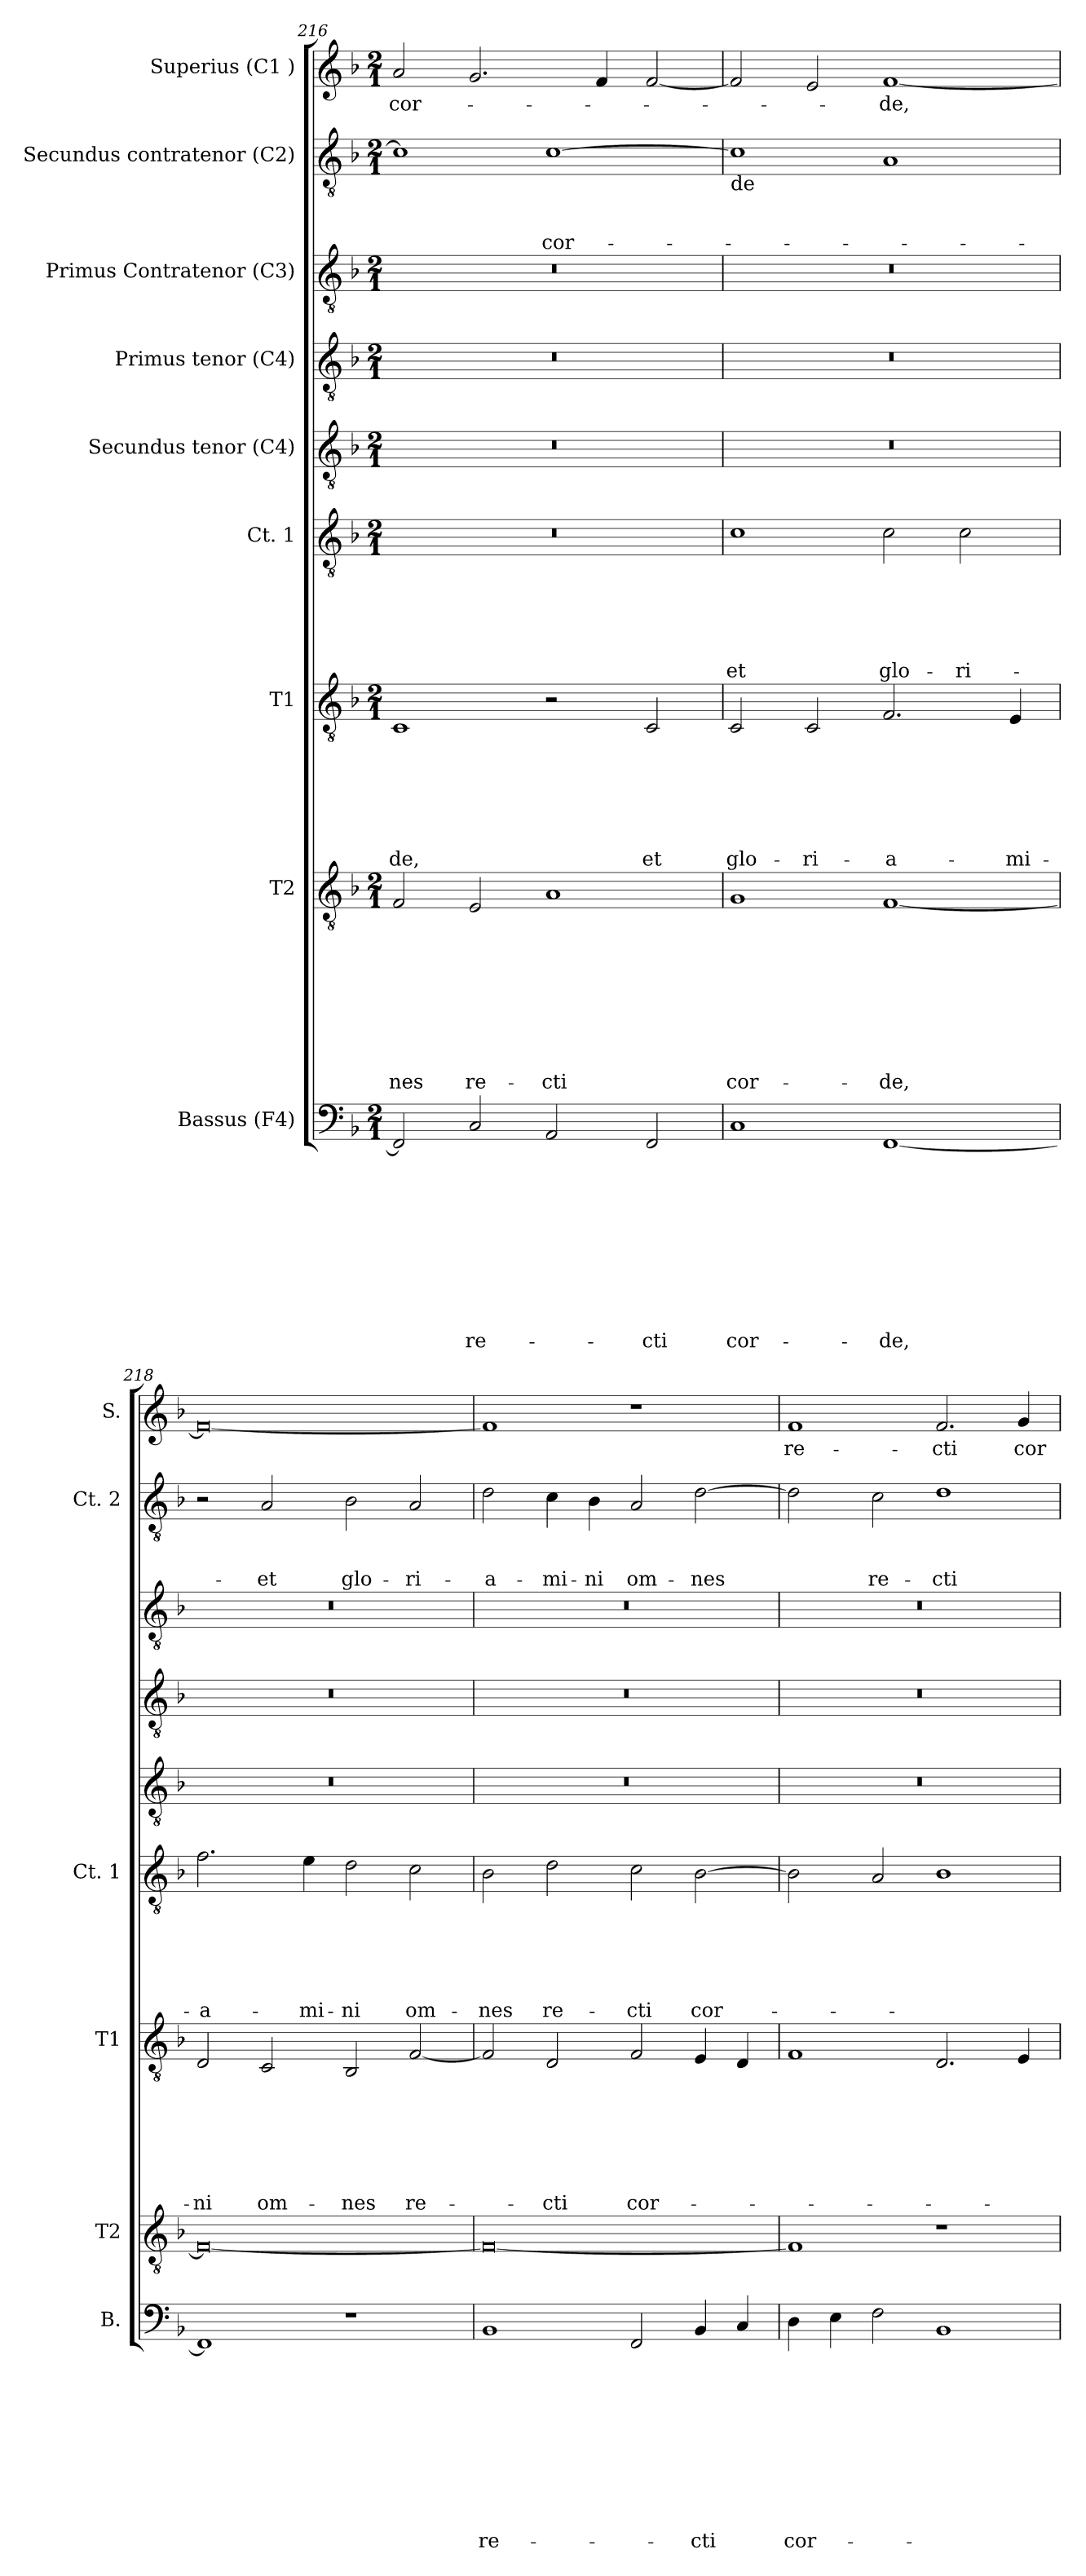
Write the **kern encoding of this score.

**kern	**text	**text	**text	**text	**text	**text	**text	**text	**text	**text	**kern	**text	**text	**text	**text	**text	**text	**text	**text	**text	**kern	**text	**text	**text	**text	**text	**text	**text	**kern	**text	**text	**text	**text	**text	**text	**kern	**kern	**kern	**kern	**text	**text	**text	**kern	**text
*part9	*part9	*part9	*part9	*part9	*part9	*part9	*part9	*part9	*part9	*part9	*part8	*part8	*part8	*part8	*part8	*part8	*part8	*part8	*part8	*part8	*part7	*part7	*part7	*part7	*part7	*part7	*part7	*part7	*part6	*part6	*part6	*part6	*part6	*part6	*part6	*part5	*part4	*part3	*part2	*part2	*part2	*part2	*part1	*part1
*staff9	*staff9	*staff9	*staff9	*staff9	*staff9	*staff9	*staff9	*staff9	*staff9	*staff9	*staff8	*staff8	*staff8	*staff8	*staff8	*staff8	*staff8	*staff8	*staff8	*staff8	*staff7	*staff7	*staff7	*staff7	*staff7	*staff7	*staff7	*staff7	*staff6	*staff6	*staff6	*staff6	*staff6	*staff6	*staff6	*staff5	*staff4	*staff3	*staff2	*staff2	*staff2	*staff2	*staff1	*staff1
*I"Bassus (F4)	*	*	*	*	*	*	*	*	*	*	*I"T2	*	*	*	*	*	*	*	*	*	*I"T1	*	*	*	*	*	*	*	*I"Ct. 1	*	*	*	*	*	*	*I"Secundus tenor (C4)	*I"Primus tenor (C4)	*I"Primus Contratenor (C3)	*I"Secundus contratenor (C2)	*	*	*	*I"Superius (C1 )	*
*I'B.	*	*	*	*	*	*	*	*	*	*	*I'T2	*	*	*	*	*	*	*	*	*	*I'T1	*	*	*	*	*	*	*	*I'Ct. 1	*	*	*	*	*	*	*	*	*	*I'Ct. 2	*	*	*	*I'S.	*
*clefF4	*	*	*	*	*	*	*	*	*	*	*clefGv2	*	*	*	*	*	*	*	*	*	*clefGv2	*	*	*	*	*	*	*	*clefGv2	*	*	*	*	*	*	*clefGv2	*clefGv2	*clefGv2	*clefGv2	*	*	*	*clefG2	*
*k[b-]	*	*	*	*	*	*	*	*	*	*	*k[b-]	*	*	*	*	*	*	*	*	*	*k[b-]	*	*	*	*	*	*	*	*k[b-]	*	*	*	*	*	*	*k[b-]	*k[b-]	*k[b-]	*k[b-]	*	*	*	*k[b-]	*
*F:	*	*	*	*	*	*	*	*	*	*	*F:	*	*	*	*	*	*	*	*	*	*F:	*	*	*	*	*	*	*	*F:	*	*	*	*	*	*	*F:	*F:	*F:	*F:	*	*	*	*F:	*
*M2/1	*	*	*	*	*	*	*	*	*	*	*M2/1	*	*	*	*	*	*	*	*	*	*M2/1	*	*	*	*	*	*	*	*M2/1	*	*	*	*	*	*	*M2/1	*M2/1	*M2/1	*M2/1	*	*	*	*M2/1	*
=216	=216	=216	=216	=216	=216	=216	=216	=216	=216	=216	=216	=216	=216	=216	=216	=216	=216	=216	=216	=216	=216	=216	=216	=216	=216	=216	=216	=216	=216	=216	=216	=216	=216	=216	=216	=216	=216	=216	=216	=216	=216	=216	=216	=216
!	!	!	!	!	!	!	!	!	!	!	!	!	!	!	!	!	!	!	!	!LO:LY:b	!	!	!	!	!	!	!	!LO:LY:b	!	!	!	!	!	!	!	!	!	!	!	!	!	!	!	!LO:LY:b:rj
2FF/]	.	.	.	.	.	.	.	.	.	.	2F/	.	.	.	.	.	.	.	.	-nes	1C	.	.	.	.	.	.	-de,	0r	.	.	.	.	.	.	0r	0r	0r	1c]	.	.	.	2a/	cor-
!	!	!	!	!	!	!	!	!	!	!LO:LY:b	!	!	!	!	!	!	!	!	!	!LO:LY:b	!	!	!	!	!	!	!	!	!	!	!	!	!	!	!	!	!	!	!	!	!	!	!	!
2C/	.	.	.	.	.	.	.	.	.	re-	2E/	.	.	.	.	.	.	.	.	re-	.	.	.	.	.	.	.	.	.	.	.	.	.	.	.	.	.	.	.	.	.	.	2.g/	.
!	!	!	!	!	!	!	!	!	!	!	!	!	!	!	!	!	!	!	!	!LO:LY:b	!	!	!	!	!	!	!	!	!	!	!	!	!	!	!	!	!	!	!	!	!	!LO:LY:b:rj	!	!
2AA/	.	.	.	.	.	.	.	.	.	.	1A	.	.	.	.	.	.	.	.	-cti	2r	.	.	.	.	.	.	.	.	.	.	.	.	.	.	.	.	.	[>1c	.	.	cor-	.	.
.	.	.	.	.	.	.	.	.	.	.	.	.	.	.	.	.	.	.	.	.	.	.	.	.	.	.	.	.	.	.	.	.	.	.	.	.	.	.	.	.	.	.	4f/	.
!	!	!	!	!	!	!	!	!	!	!LO:LY:b	!	!	!	!	!	!	!	!	!	!	!	!	!	!	!	!	!	!LO:LY:b	!	!	!	!	!	!	!	!	!	!	!	!	!	!	!	!
2FF/	.	.	.	.	.	.	.	.	.	-cti	.	.	.	.	.	.	.	.	.	.	2C/	.	.	.	.	.	.	et	.	.	.	.	.	.	.	.	.	.	.	.	.	.	[<2f/	.
=217	=217	=217	=217	=217	=217	=217	=217	=217	=217	=217	=217	=217	=217	=217	=217	=217	=217	=217	=217	=217	=217	=217	=217	=217	=217	=217	=217	=217	=217	=217	=217	=217	=217	=217	=217	=217	=217	=217	=217	=217	=217	=217	=217	=217
!	!	!	!	!	!	!	!	!	!	!	!	!	!	!	!	!	!	!	!	!	!	!	!	!	!	!	!	!	!	!	!	!	!	!	!	!	!	!	!LO:TX:b:t=de	!	!	!	!	!
!	!	!	!	!	!	!	!	!	!	!LO:LY:b	!	!	!	!	!	!	!	!	!	!LO:LY:b	!	!	!	!	!	!	!	!LO:LY:b	!	!	!	!	!	!	!LO:LY:b	!	!	!	!	!	!	!	!	!
1C	.	.	.	.	.	.	.	.	.	cor-	1G	.	.	.	.	.	.	.	.	cor-	2C/	.	.	.	.	.	.	glo-	1c	.	.	.	.	.	et	0r	0r	0r	1c]	.	.	.	2f/]	.
!	!	!	!	!	!	!	!	!	!	!	!	!	!	!	!	!	!	!	!	!	!	!	!	!	!	!	!	!LO:LY:b	!	!	!	!	!	!	!	!	!	!	!	!	!	!	!	!
.	.	.	.	.	.	.	.	.	.	.	.	.	.	.	.	.	.	.	.	.	2C/	.	.	.	.	.	.	-ri-	.	.	.	.	.	.	.	.	.	.	.	.	.	.	2e/	.
!	!	!	!	!	!	!	!	!	!	!LO:LY:b	!	!	!	!	!	!	!	!	!	!LO:LY:b	!	!	!	!	!	!	!	!LO:LY:b	!	!	!	!	!	!	!LO:LY:b	!	!	!	!	!	!	!	!	!LO:LY:b:rj
[<1FF	.	.	.	.	.	.	.	.	.	-de,	[<1F	.	.	.	.	.	.	.	.	-de,	2.F/	.	.	.	.	.	.	-a-	2c\	.	.	.	.	.	glo-	.	.	.	1A	.	.	.	[<1f	-de,
!	!	!	!	!	!	!	!	!	!	!	!	!	!	!	!	!	!	!	!	!	!	!	!	!	!	!	!	!	!	!	!	!	!	!	!LO:LY:b	!	!	!	!	!	!	!	!	!
.	.	.	.	.	.	.	.	.	.	.	.	.	.	.	.	.	.	.	.	.	.	.	.	.	.	.	.	.	2c\	.	.	.	.	.	-ri-	.	.	.	.	.	.	.	.	.
!	!	!	!	!	!	!	!	!	!	!	!	!	!	!	!	!	!	!	!	!	!	!	!	!	!	!	!	!LO:LY:b	!	!	!	!	!	!	!	!	!	!	!	!	!	!	!	!
.	.	.	.	.	.	.	.	.	.	.	.	.	.	.	.	.	.	.	.	.	4E/	.	.	.	.	.	.	-mi-	.	.	.	.	.	.	.	.	.	.	.	.	.	.	.	.
!!LO:PB:g=z
=218	=218	=218	=218	=218	=218	=218	=218	=218	=218	=218	=218	=218	=218	=218	=218	=218	=218	=218	=218	=218	=218	=218	=218	=218	=218	=218	=218	=218	=218	=218	=218	=218	=218	=218	=218	=218	=218	=218	=218	=218	=218	=218	=218	=218
!	!	!	!	!	!	!	!	!	!	!	!	!	!	!	!	!	!	!	!	!	!	!	!	!	!	!	!	!LO:LY:b	!	!	!	!	!	!	!LO:LY:b	!	!	!	!	!	!	!	!	!
1FF]	.	.	.	.	.	.	.	.	.	.	0F_	.	.	.	.	.	.	.	.	.	2D/	.	.	.	.	.	.	-ni	2.f\	.	.	.	.	.	-a-	0r	0r	0r	2r	.	.	.	0f_	.
!	!	!	!	!	!	!	!	!	!	!	!	!	!	!	!	!	!	!	!	!	!	!	!	!	!	!	!	!LO:LY:b	!	!	!	!	!	!	!	!	!	!	!	!	!	!LO:LY:b:rj	!	!
.	.	.	.	.	.	.	.	.	.	.	.	.	.	.	.	.	.	.	.	.	2C/	.	.	.	.	.	.	om-	.	.	.	.	.	.	.	.	.	.	2A/	.	.	-et	.	.
!	!	!	!	!	!	!	!	!	!	!	!	!	!	!	!	!	!	!	!	!	!	!	!	!	!	!	!	!	!	!	!	!	!	!	!LO:LY:b	!	!	!	!	!	!	!	!	!
.	.	.	.	.	.	.	.	.	.	.	.	.	.	.	.	.	.	.	.	.	.	.	.	.	.	.	.	.	4e\	.	.	.	.	.	-mi-	.	.	.	.	.	.	.	.	.
!	!	!	!	!	!	!	!	!	!	!	!	!	!	!	!	!	!	!	!	!	!	!	!	!	!	!	!	!LO:LY:b	!	!	!	!	!	!	!LO:LY:b	!	!	!	!	!	!	!LO:LY:b:rj	!	!
1r	.	.	.	.	.	.	.	.	.	.	.	.	.	.	.	.	.	.	.	.	2BB-/	.	.	.	.	.	.	-nes	2d\	.	.	.	.	.	-ni	.	.	.	2B-\	.	.	glo-	.	.
!	!	!	!	!	!	!	!	!	!	!	!	!	!	!	!	!	!	!	!	!	!	!	!	!	!	!	!	!LO:LY:b	!	!	!	!	!	!	!LO:LY:b	!	!	!	!	!	!	!LO:LY:b:rj	!	!
.	.	.	.	.	.	.	.	.	.	.	.	.	.	.	.	.	.	.	.	.	[<2F/	.	.	.	.	.	.	re-	2c\	.	.	.	.	.	om-	.	.	.	2A/	.	.	-ri-	.	.
=219	=219	=219	=219	=219	=219	=219	=219	=219	=219	=219	=219	=219	=219	=219	=219	=219	=219	=219	=219	=219	=219	=219	=219	=219	=219	=219	=219	=219	=219	=219	=219	=219	=219	=219	=219	=219	=219	=219	=219	=219	=219	=219	=219	=219
!	!	!	!	!	!	!	!	!	!	!LO:LY:b	!	!	!	!	!	!	!	!	!	!	!	!	!	!	!	!	!	!	!	!	!	!	!	!	!LO:LY:b	!	!	!	!	!	!	!LO:LY:b:rj	!	!
1BB-	.	.	.	.	.	.	.	.	.	re-	0F_	.	.	.	.	.	.	.	.	.	2F/]	.	.	.	.	.	.	.	2B-\	.	.	.	.	.	-nes	0r	0r	0r	2d\	.	.	-a-	1f]	.
!	!	!	!	!	!	!	!	!	!	!	!	!	!	!	!	!	!	!	!	!	!	!	!	!	!	!	!	!LO:LY:b	!	!	!	!	!	!	!LO:LY:b	!	!	!	!	!	!	!LO:LY:b:rj	!	!
.	.	.	.	.	.	.	.	.	.	.	.	.	.	.	.	.	.	.	.	.	2D/	.	.	.	.	.	.	-cti	2d\	.	.	.	.	.	re-	.	.	.	4c\	.	.	-mi-	.	.
!	!	!	!	!	!	!	!	!	!	!	!	!	!	!	!	!	!	!	!	!	!	!	!	!	!	!	!	!	!	!	!	!	!	!	!	!	!	!	!	!	!	!LO:LY:b:rj	!	!
.	.	.	.	.	.	.	.	.	.	.	.	.	.	.	.	.	.	.	.	.	.	.	.	.	.	.	.	.	.	.	.	.	.	.	.	.	.	.	4B-\	.	.	-ni	.	.
!	!	!	!	!	!	!	!	!	!	!	!	!	!	!	!	!	!	!	!	!	!	!	!	!	!	!	!	!LO:LY:b	!	!	!	!	!	!	!LO:LY:b	!	!	!	!	!	!	!LO:LY:b:rj	!	!
2FF/	.	.	.	.	.	.	.	.	.	.	.	.	.	.	.	.	.	.	.	.	2F/	.	.	.	.	.	.	cor-	2c\	.	.	.	.	.	-cti	.	.	.	2A/	.	.	om-	1r	.
!	!	!	!	!	!	!	!	!	!	!LO:LY:b	!	!	!	!	!	!	!	!	!	!	!	!	!	!	!	!	!	!	!	!	!	!	!	!	!LO:LY:b	!	!	!	!	!	!	!LO:LY:b:rj	!	!
4BB-/	.	.	.	.	.	.	.	.	.	-cti	.	.	.	.	.	.	.	.	.	.	4E/	.	.	.	.	.	.	.	[>2B-\	.	.	.	.	.	cor-	.	.	.	[>2d\	.	.	-nes	.	.
4C/	.	.	.	.	.	.	.	.	.	.	.	.	.	.	.	.	.	.	.	.	4D/	.	.	.	.	.	.	.	.	.	.	.	.	.	.	.	.	.	.	.	.	.	.	.
=220	=220	=220	=220	=220	=220	=220	=220	=220	=220	=220	=220	=220	=220	=220	=220	=220	=220	=220	=220	=220	=220	=220	=220	=220	=220	=220	=220	=220	=220	=220	=220	=220	=220	=220	=220	=220	=220	=220	=220	=220	=220	=220	=220	=220
!	!	!	!	!	!	!	!	!	!	!LO:LY:b	!	!	!	!	!	!	!	!	!	!	!	!	!	!	!	!	!	!	!	!	!	!	!	!	!	!	!	!	!	!	!	!	!	!LO:LY:b:rj
4D\	.	.	.	.	.	.	.	.	.	cor-	1F]	.	.	.	.	.	.	.	.	.	1F	.	.	.	.	.	.	.	2B-\]	.	.	.	.	.	.	0r	0r	0r	2d\]	.	.	.	1f	re-
4E\	.	.	.	.	.	.	.	.	.	.	.	.	.	.	.	.	.	.	.	.	.	.	.	.	.	.	.	.	.	.	.	.	.	.	.	.	.	.	.	.	.	.	.	.
!	!	!	!	!	!	!	!	!	!	!	!	!	!	!	!	!	!	!	!	!	!	!	!	!	!	!	!	!	!	!	!	!	!	!	!	!	!	!	!	!	!	!LO:LY:b:rj	!	!
2F\	.	.	.	.	.	.	.	.	.	.	.	.	.	.	.	.	.	.	.	.	.	.	.	.	.	.	.	.	2A/	.	.	.	.	.	.	.	.	.	2c\	.	.	re-	.	.
!	!	!	!	!	!	!	!	!	!	!	!	!	!	!	!	!	!	!	!	!	!	!	!	!	!	!	!	!	!	!	!	!	!	!	!	!	!	!	!	!	!	!LO:LY:b:rj	!	!LO:LY:b:rj
1BB-	.	.	.	.	.	.	.	.	.	.	1r	.	.	.	.	.	.	.	.	.	2.D/	.	.	.	.	.	.	.	1B-	.	.	.	.	.	.	.	.	.	1d	.	.	-cti	2.f/	-cti
!	!	!	!	!	!	!	!	!	!	!	!	!	!	!	!	!	!	!	!	!	!	!	!	!	!	!	!	!	!	!	!	!	!	!	!	!	!	!	!	!	!	!	!	!LO:LY:b:rj
.	.	.	.	.	.	.	.	.	.	.	.	.	.	.	.	.	.	.	.	.	4E/	.	.	.	.	.	.	.	.	.	.	.	.	.	.	.	.	.	.	.	.	.	4g/	cor-
=	=	=	=	=	=	=	=	=	=	=	=	=	=	=	=	=	=	=	=	=	=	=	=	=	=	=	=	=	=	=	=	=	=	=	=	=	=	=	=	=	=	=	=	=
*-	*-	*-	*-	*-	*-	*-	*-	*-	*-	*-	*-	*-	*-	*-	*-	*-	*-	*-	*-	*-	*-	*-	*-	*-	*-	*-	*-	*-	*-	*-	*-	*-	*-	*-	*-	*-	*-	*-	*-	*-	*-	*-	*-	*-
